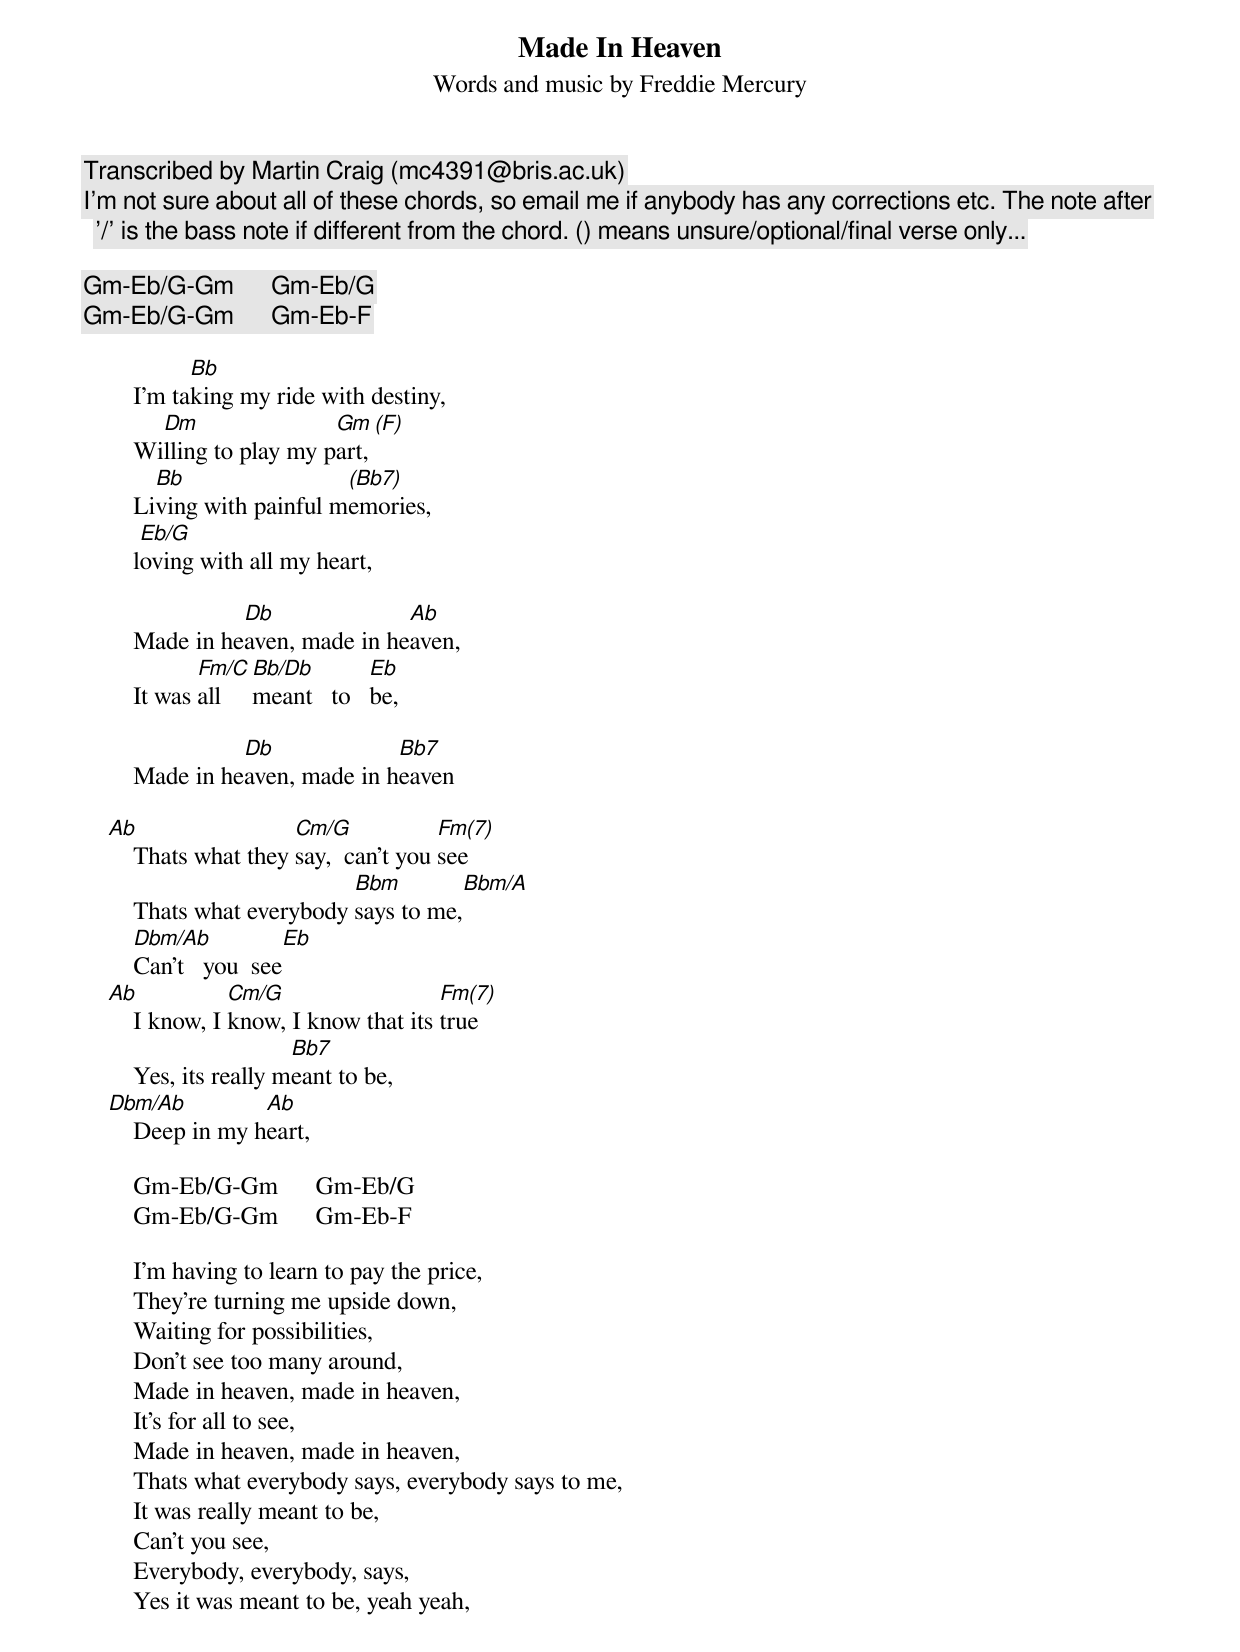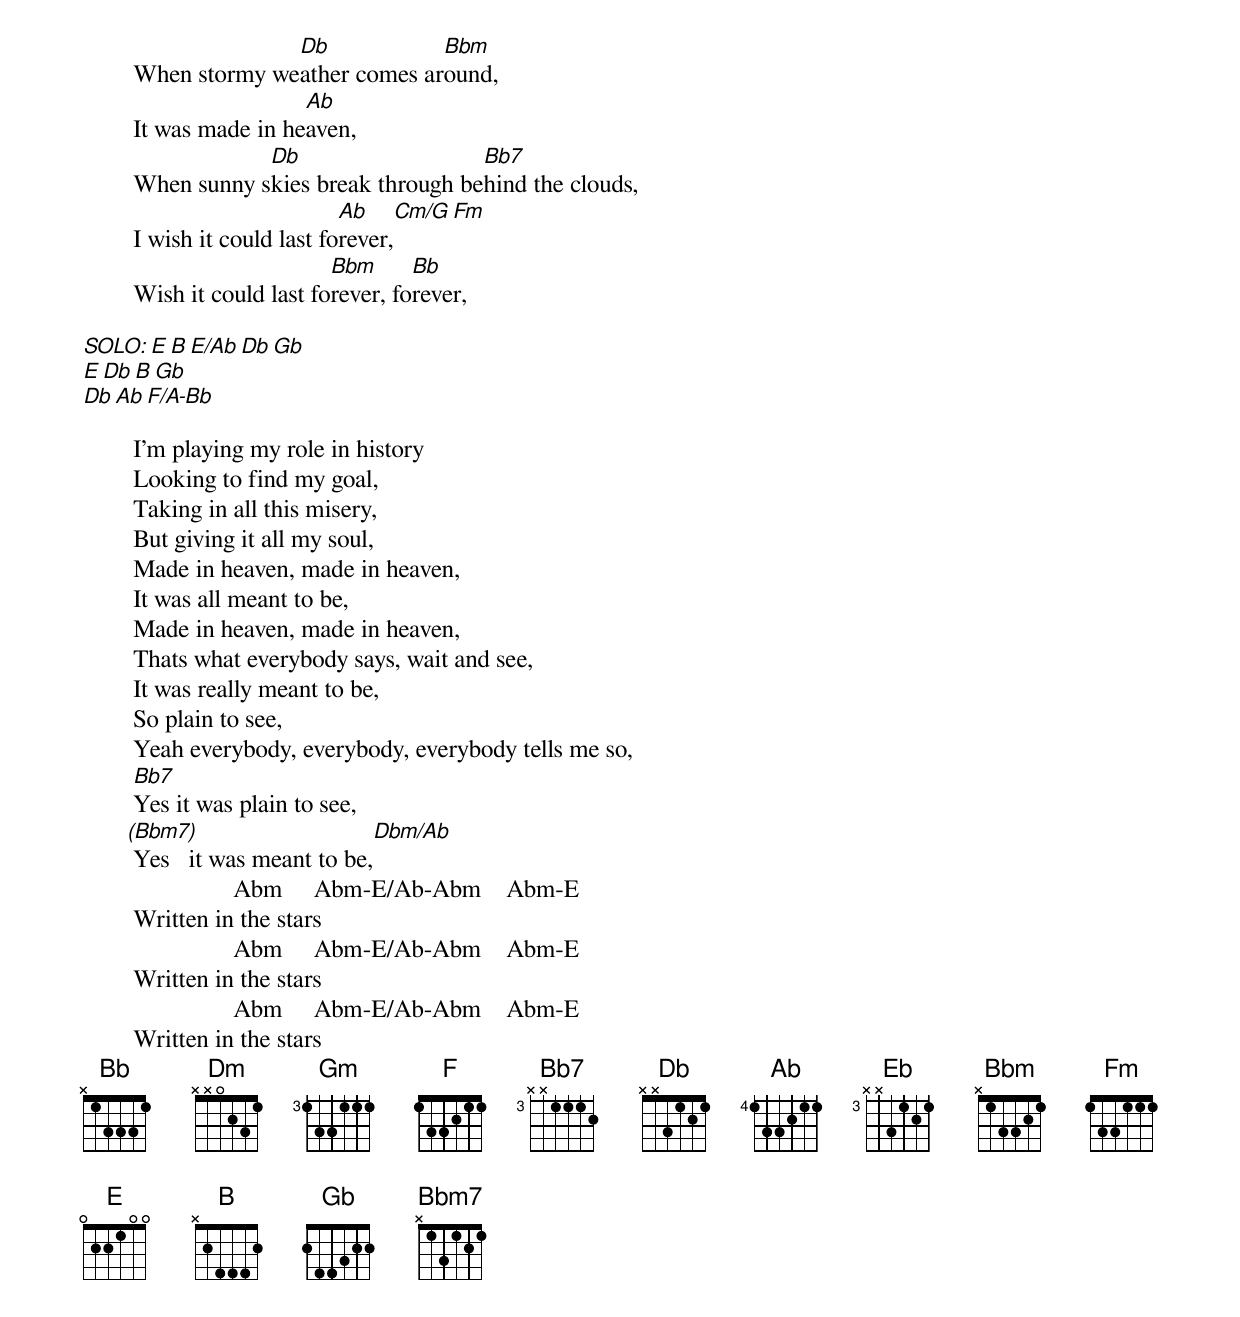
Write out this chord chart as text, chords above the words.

Made In Heaven
Words and music by Freddie Mercury
Transcribed by Martin Craig (mc4391@bris.ac.uk)
I'm not sure about all of these chords, so email me if anybody has any corrections etc. The note after '/' is the bass note if different from the chord. () means unsure/optional/final verse only...

	Gm-Eb/G-Gm	Gm-Eb/G
	Gm-Eb/G-Gm	Gm-Eb-F

	      Bb
	I'm taking my ride with destiny,
	  Dm                Gm    (F)
	Willing to play my part,
	  Bb                 (Bb7)
	Living with painful memories,
	 Eb/G
	loving with all my heart,

	          Db              Ab
	Made in heaven, made in heaven,
	       Fm/C   Bb/Db        Eb
	It was all    meant   to   be,

        	  Db             Bb7
	Made in heaven, made in heaven

    Ab                  Cm/G            Fm(7)
        Thats what they say,  can't you see
                             Bbm          Bbm/A
	Thats what everybody says to me,
        Dbm/Ab             Eb
	Can't   you  see
    Ab            Cm/G                  Fm(7)
	I know, I know, I know that its true
	                 Bb7
	Yes, its really meant to be,
    Dbm/Ab          Ab
	Deep in my heart,

        Gm-Eb/G-Gm      Gm-Eb/G
        Gm-Eb/G-Gm      Gm-Eb-F

	I'm having to learn to pay the price,
	They're turning me upside down,
	Waiting for possibilities,
	Don't see too many around,
	Made in heaven, made in heaven,
	It's for all to see,
	Made in heaven, made in heaven,
	Thats what everybody says, everybody says to me,
	It was really meant to be,
	Can't you see,
	Everybody, everybody, says,
	Yes it was meant to be, yeah yeah,

	              Db            Bbm
	When stormy weather comes around,
			 Ab
	It was made in heaven,
                    Db                   Bb7
	When sunny skies break through behind the clouds,
 			       Ab      Cm/G    Fm
	I wish it could last forever,
                             Bbm      Bb
	Wish it could last forever, forever,

SOLO:	E	B	E/Ab	Db	Gb
	E	Db	B	Gb
	Db	Ab	F/A-Bb

	I'm playing my role in history
	Looking to find my goal,
	Taking in all this misery,
	But giving it all my soul,
	Made in heaven, made in heaven,
	It was all meant to be,
	Made in heaven, made in heaven,
	Thats what everybody says, wait and see,
	It was really meant to be,
	So plain to see,
	Yeah everybody, everybody, everybody tells me so,
	Bb7
	Yes it was plain to see,
       (Bbm7)                      Dbm/Ab
	Yes   it was meant to be,
			Abm	Abm-E/Ab-Abm	Abm-E
	Written in the stars
                        Abm     Abm-E/Ab-Abm    Abm-E
        Written in the stars
			Abm	Abm-E/Ab-Abm	Abm-E
	Written in the stars
